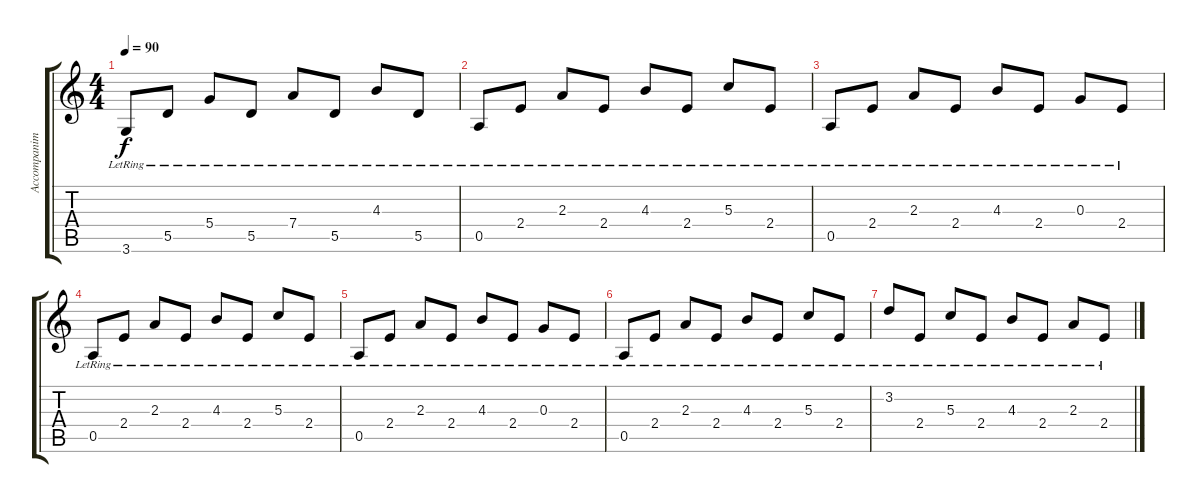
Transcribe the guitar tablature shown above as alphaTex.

\track ("Accompaniment 2" "Accompanim") {instrument acousticguitarnylon}
\staff {score tabs}
\tuning (E4 B3 G3 D3 A2 E2) {hide}
\ts (4 4)
\tempo 90
\clef g2
\ks c
3.6{lr}.8{dy f} 5.5{lr}.8 5.4{lr}.8 5.5{lr}.8 7.4{lr}.8 5.5{lr}.8 4.3{lr}.8 5.5{lr}.8 |
0.5{lr}.8 2.4{lr}.8 2.3{lr}.8 2.4{lr}.8 4.3{lr}.8 2.4{lr}.8 5.3{lr}.8 2.4{lr}.8 |
0.5{lr}.8 2.4{lr}.8 2.3{lr}.8 2.4{lr}.8 4.3{lr}.8 2.4{lr}.8 0.3{lr}.8 2.4{lr}.8 |
0.5{lr}.8 2.4{lr}.8 2.3{lr}.8 2.4{lr}.8 4.3{lr}.8 2.4{lr}.8 5.3{lr}.8 2.4{lr}.8 |
0.5{lr}.8 2.4{lr}.8 2.3{lr}.8 2.4{lr}.8 4.3{lr}.8 2.4{lr}.8 0.3{lr}.8 2.4{lr}.8 |
0.5{lr}.8 2.4{lr}.8 2.3{lr}.8 2.4{lr}.8 4.3{lr}.8 2.4{lr}.8 5.3{lr}.8 2.4{lr}.8 |
3.2{lr}.8 2.4{lr}.8 5.3{lr}.8 2.4{lr}.8 4.3{lr}.8 2.4{lr}.8 2.3{lr}.8 2.4{lr}.8
